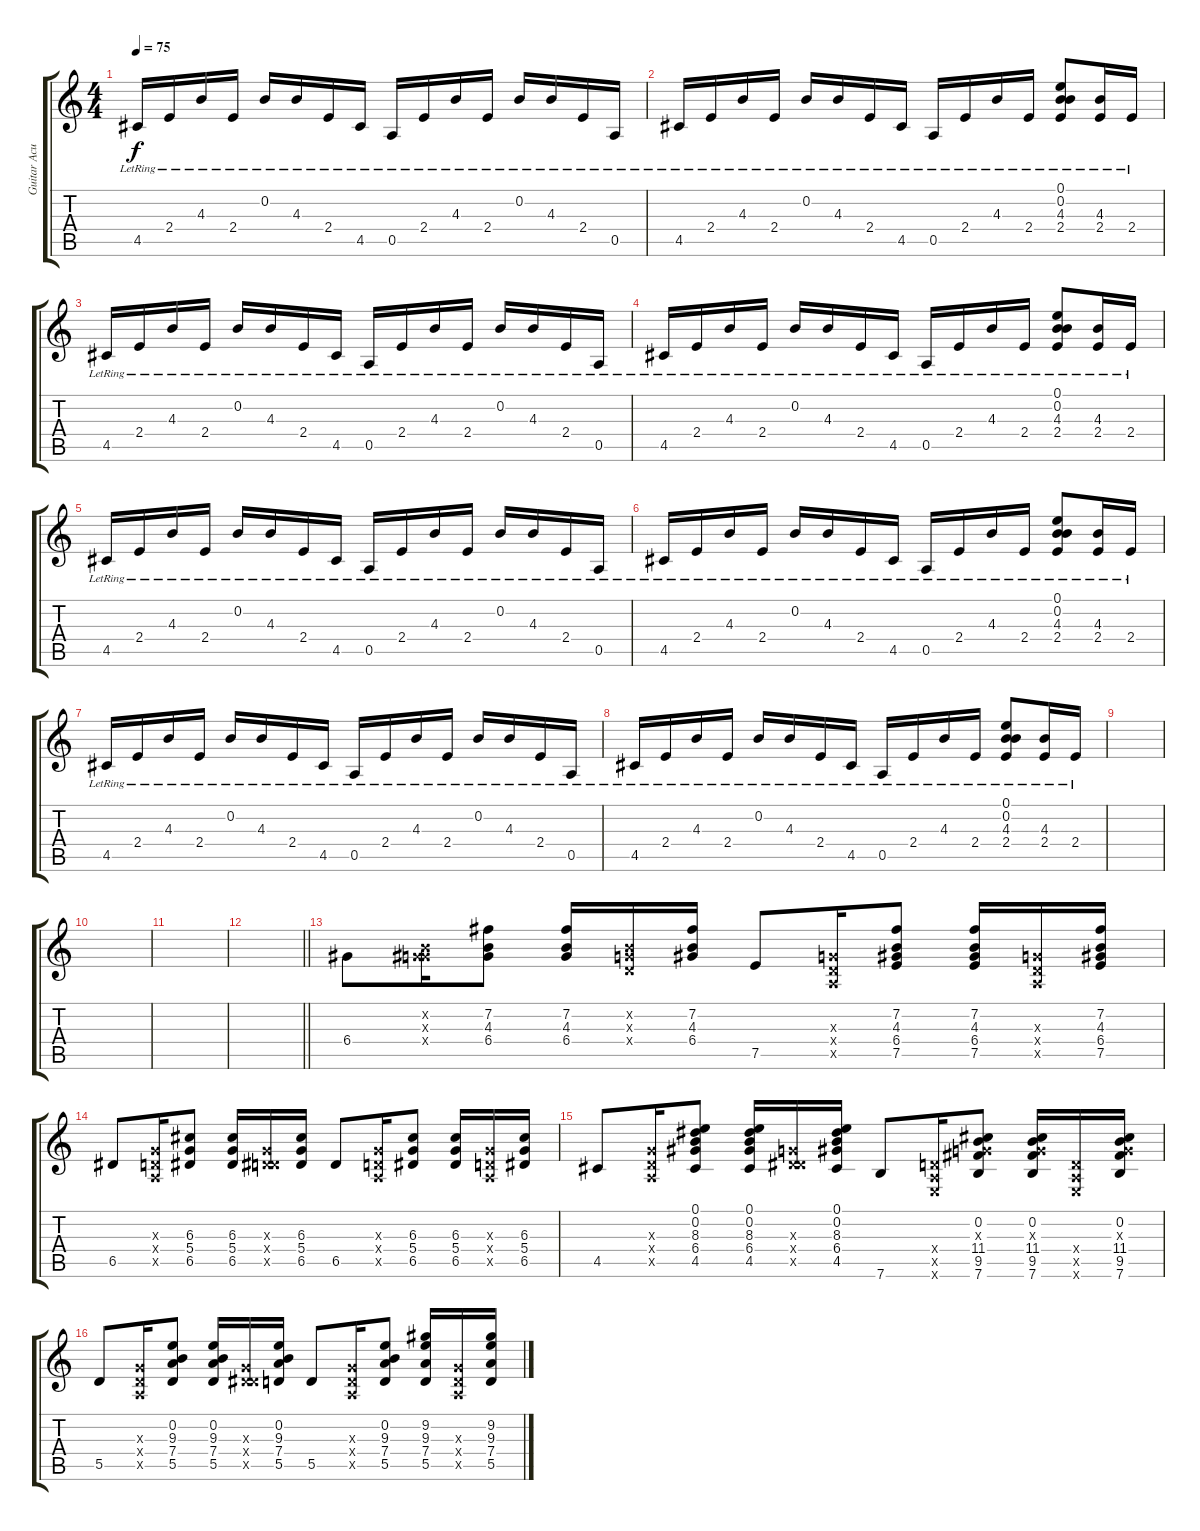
\track ("Guitar Acustica" "Guitar Acu") {instrument electricguitarjazz}
\staff {score tabs}
\tuning (E4 B3 G3 D3 A2 E2) {hide}
\ts (4 4)
\tempo 75
\clef g2
\ks c
4.5{lr}.16{dy f instrument electricguitarjazz} 2.4{lr}.16 4.3{lr}.16 2.4{lr}.16 0.2{lr}.16 4.3{lr}.16 2.4{lr}.16 4.5{lr}.16 0.5{lr}.16 2.4{lr}.16 4.3{lr}.16 2.4{lr}.16 0.2{lr}.16 4.3{lr}.16 2.4{lr}.16 0.5{lr}.16 |
4.5{lr}.16 2.4{lr}.16 4.3{lr}.16 2.4{lr}.16 0.2{lr}.16 4.3{lr}.16 2.4{lr}.16 4.5{lr}.16 0.5{lr}.16 2.4{lr}.16 4.3{lr}.16 2.4{lr}.16 (0.1 0.2{lr} 4.3 2.4).8 (4.3{lr} 2.4).16 2.4{lr}.16 |
4.5{lr}.16 2.4{lr}.16 4.3{lr}.16 2.4{lr}.16 0.2{lr}.16 4.3{lr}.16 2.4{lr}.16 4.5{lr}.16 0.5{lr}.16 2.4{lr}.16 4.3{lr}.16 2.4{lr}.16 0.2{lr}.16 4.3{lr}.16 2.4{lr}.16 0.5{lr}.16 |
4.5{lr}.16 2.4{lr}.16 4.3{lr}.16 2.4{lr}.16 0.2{lr}.16 4.3{lr}.16 2.4{lr}.16 4.5{lr}.16 0.5{lr}.16 2.4{lr}.16 4.3{lr}.16 2.4{lr}.16 (0.1 0.2{lr} 4.3 2.4).8 (4.3{lr} 2.4).16 2.4{lr}.16 |
4.5{lr}.16 2.4{lr}.16 4.3{lr}.16 2.4{lr}.16 0.2{lr}.16 4.3{lr}.16 2.4{lr}.16 4.5{lr}.16 0.5{lr}.16 2.4{lr}.16 4.3{lr}.16 2.4{lr}.16 0.2{lr}.16 4.3{lr}.16 2.4{lr}.16 0.5{lr}.16 |
4.5{lr}.16 2.4{lr}.16 4.3{lr}.16 2.4{lr}.16 0.2{lr}.16 4.3{lr}.16 2.4{lr}.16 4.5{lr}.16 0.5{lr}.16 2.4{lr}.16 4.3{lr}.16 2.4{lr}.16 (0.1 0.2{lr} 4.3 2.4).8 (4.3{lr} 2.4).16 2.4{lr}.16 |
4.5{lr}.16 2.4{lr}.16 4.3{lr}.16 2.4{lr}.16 0.2{lr}.16 4.3{lr}.16 2.4{lr}.16 4.5{lr}.16 0.5{lr}.16 2.4{lr}.16 4.3{lr}.16 2.4{lr}.16 0.2{lr}.16 4.3{lr}.16 2.4{lr}.16 0.5{lr}.16 |
4.5{lr}.16 2.4{lr}.16 4.3{lr}.16 2.4{lr}.16 0.2{lr}.16 4.3{lr}.16 2.4{lr}.16 4.5{lr}.16 0.5{lr}.16 2.4{lr}.16 4.3{lr}.16 2.4{lr}.16 (0.1 0.2{lr} 4.3 2.4).8 (4.3{lr} 2.4).16 2.4{lr}.16 |
|
|
|
\barLineRight lightlight
|
6.4.8 (0.2{x} 0.3{x} 6.4{x}).16 (7.2 4.3 6.4).8 (7.2 4.3 6.4).16 (0.2{x} 0.3{x} 0.4{x}).16 (7.2 4.3 6.4).16 7.5.8 (0.3{x} 0.4{x} 0.5{x}).16 (7.2 4.3 6.4 7.5).8 (7.2 4.3 6.4 7.5).16 (0.3{x} 0.4{x} 0.5{x}).16 (7.2 4.3 6.4 7.5).16 |
6.5.8 (0.3{x} 0.4{x} 0.5{x}).16 (6.3 5.4 6.5).8 (6.3 5.4 6.5).16 (0.3{x} 0.4{x} 6.5{x}).16 (6.3 5.4 6.5).16 6.5.8 (0.3{x} 0.4{x} 0.5{x}).16 (6.3 5.4 6.5).8 (6.3 5.4 6.5).16 (0.3{x} 0.4{x} 0.5{x}).16 (6.3 5.4 6.5).16 |
4.5.8 (0.3{x} 0.4{x} 0.5{x}).16 (0.1 0.2 8.3 6.4 4.5).8 (0.1 0.2 8.3 6.4 4.5).16 (0.3{x} 0.4{x} 6.5{x}).16 (0.1 0.2 8.3 6.4 4.5).16 7.6.8 (0.4{x} 0.5{x} 0.6{x}).16 (0.2 0.3{x} 11.4 9.5 7.6).8 (0.2 0.3{x} 11.4 9.5 7.6).16 (0.4{x} 0.5{x} 0.6{x}).16 (0.2 0.3{x} 11.4 9.5 7.6).16 |
5.5.8 (0.3{x} 0.4{x} 0.5{x}).16 (0.2 9.3 7.4 5.5).8 (0.2 9.3 7.4 5.5).16 (0.3{x} 0.4{x} 6.5{x}).16 (0.2 9.3 7.4 5.5).16 5.5.8 (0.3{x} 0.4{x} 0.5{x}).16 (0.2 9.3 7.4 5.5).8 (9.2 9.3 7.4 5.5).16 (0.3{x} 0.4{x} 0.5{x}).16 (9.2 9.3 7.4 5.5).16
